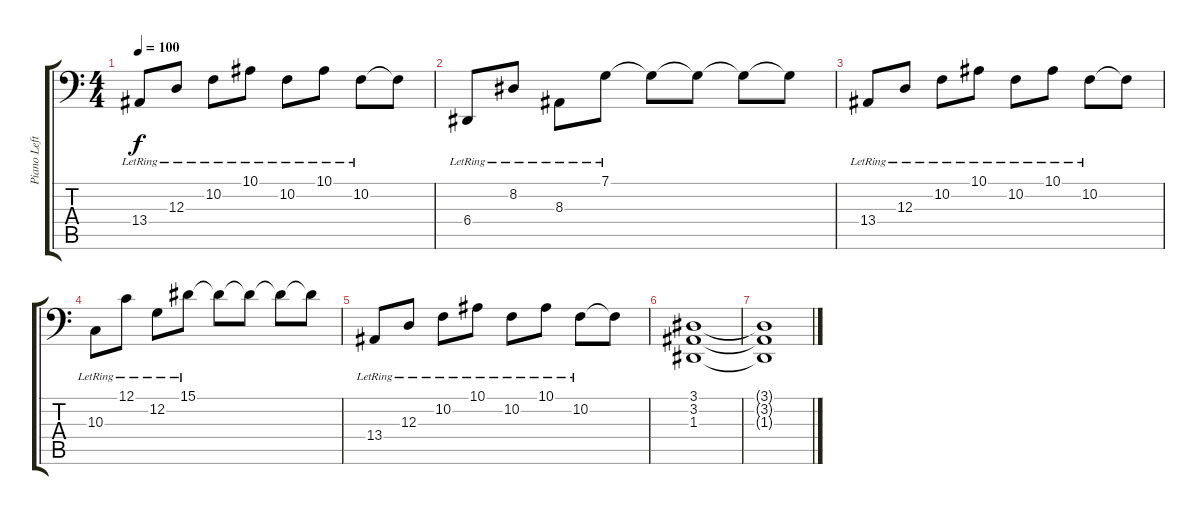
\track ("Piano Left Hand" "Piano Left") {instrument acousticgrandpiano}
\staff {score tabs}
\tuning (C3 G2 D2 A1 E1 B0) {hide}
\ts (4 4)
\tempo 100
\clef f4
\ks c
13.4{lr}.8{dy f} 12.3{lr}.8 10.2{lr}.8 10.1{lr}.8 10.2{lr}.8 10.1{lr}.8 10.2{lr}.8 10.2{t}.8 |
6.4{lr}.8 8.2{lr}.8 8.3{lr}.8 7.1{lr}.8 7.1{t}.8 7.1{t}.8 7.1{t}.8 7.1{t}.8 |
13.4{lr}.8 12.3{lr}.8 10.2{lr}.8 10.1{lr}.8 10.2{lr}.8 10.1{lr}.8 10.2{lr}.8 10.2{t}.8 |
10.3{lr}.8 12.1{lr}.8 12.2{lr}.8 15.1{lr}.8 15.1{t}.8 15.1{t}.8 15.1{t}.8 15.1{t}.8 |
13.4{lr}.8 12.3{lr}.8 10.2{lr}.8 10.1{lr}.8 10.2{lr}.8 10.1{lr}.8 10.2{lr}.8 10.2{t}.8 |
(3.1 3.2 1.3).1 |
(3.1{t} 3.2{t} 1.3{t}).1
